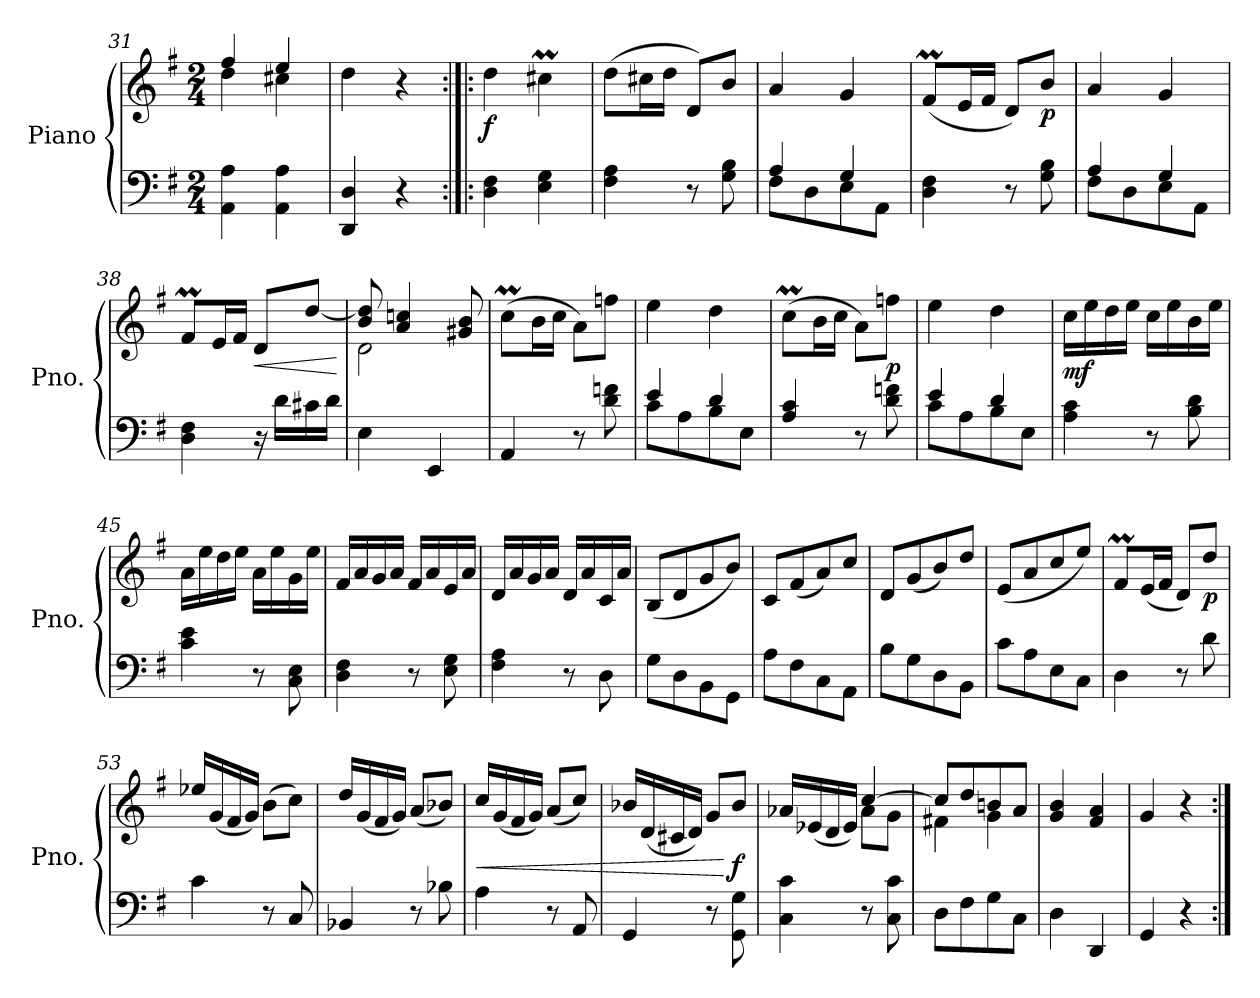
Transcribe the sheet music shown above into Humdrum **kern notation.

**kern	**kern	**dynam
*part1	*part1	*part1
*staff2	*staff1	*staff1/2
*I"Piano	*	*
*I'Pno.	*	*
*clefF4	*clefG2	*
*k[f#]	*k[f#]	*
*M2/4	*M2/4	*
=31	=31	=31
*	*^	*
4AA\ 4A\	4ff#/	4dd\	.
4AA\ 4A\	4ee/	4cc#X\	.
*	*v	*v	*
=32	=32	=32
4DD/ 4D/	4dd\	.
4r	4r	.
!!LO:PB:g=z
=33:|!|:	=33:|!|:	=33:|!|:
!	!	!LO:DY:b
4D\ 4F#\	4dd\	f
4E\ 4G\	4cc#Xm\	.
=34	=34	=34
4F#\ 4A\	(8dd\L	.
.	16cc#X\L	.
.	16dd\JJ	.
8r	8d/L)	.
8G\ 8B\	8b/J	.
=35	=35	=35
*^	*	*
4A/	8F#\L	4a/	.
.	8D\	.	.
4G/	8E\	4g/	.
.	8AA\J	.	.
*v	*v	*	*
=36	=36	=36
4D\ 4F#\	(8f#m/L	.
.	16e/L	.
.	16f#/JJ	.
8r	8d/L)	.
!	!	!LO:DY:b
8G\ 8B\	8b/J	p
=37	=37	=37
*^	*	*
4A/	8F#\L	4a/	.
.	8D\	.	.
4G/	8E\	4g/	.
.	8AA\J	.	.
*v	*v	*	*
=38	=38	=38
4D\ 4F#\	8f#m/L	.
.	16e/L	.
.	16f#/JJ	.
!	!	!LO:HP:b
16r	8d/L	<
16d\LL	.	.
16c#X\	[8dd/J	.
16d\JJ	.	.
.	.	[
=39	=39	=39
*	*^	*
4E\	8b/ 8dd/]	2d\	.
.	4a/ 4ccn/	.	.
4EE/	.	.	.
.	8g#X/ 8b/	.	.
*	*v	*v	*
!!LO:LB:g=z
=40	=40	=40
4AA/	(8ccM\L	.
.	16b\L	.
.	16cc\JJ	.
8r	8a\L)	.
8d\ 8fn\	8ffn\J	.
=41	=41	=41
*^	*	*
4e/	8c\L	4ee\	.
.	8A\	.	.
4d/	8B\	4dd\	.
.	8E\J	.	.
*v	*v	*	*
=42	=42	=42
4A/ 4c/	(8ccM\L	.
.	16b\L	.
.	16cc\JJ	.
8r	8a\L)	.
!	!	!LO:DY:b
8d\ 8fn\	8ffn\J	p
=43	=43	=43
*^	*	*
4e/	8c\L	4ee\	.
.	8A\	.	.
4d/	8B\	4dd\	.
.	8E\J	.	.
=44	=44	=44	=44
!	!	!	!LO:DY:b
*v	*v	*	*
4A\ 4c\	16cc\LL	mf
.	16ee\	.
.	16dd\	.
.	16ee\JJ	.
8r	16cc\LL	.
.	16ee\	.
8B\ 8d\	16b\	.
.	16ee\JJ	.
=45	=45	=45
4c\ 4e\	16a\LL	.
.	16ee\	.
.	16dd\	.
.	16ee\JJ	.
8r	16a\LL	.
.	16ee\	.
8C\ 8E\	16g\	.
.	16ee\JJ	.
!!LO:LB:g=z
=46	=46	=46
4D\ 4F#\	16f#/LL	.
.	16a/	.
.	16g/	.
.	16a/JJ	.
8r	16f#/LL	.
.	16a/	.
8E\ 8G\	16e/	.
.	16a/JJ	.
=47	=47	=47
4F#\ 4A\	16d/LL	.
.	16a/	.
.	16g/	.
.	16a/JJ	.
8r	16d/LL	.
.	16a/	.
8D\	16c/	.
.	16a/JJ	.
=48	=48	=48
8G\L	(8B/L	.
8D\	8d/	.
8BB\	8g/	.
8GG\J	8b/J)	.
=49	=49	=49
8A\L	8c/L	.
8F#\	(8f#/	.
8C\	8a/)	.
8AA\J	8cc/J	.
=50	=50	=50
8B\L	8d/L	.
8G\	(8g/	.
8D\	8b/)	.
8BB\J	8dd/J	.
!!LO:LB:g=z
=51	=51	=51
8c\L	(8e/L	.
8A\	8a/	.
8E\	8cc/	.
8C\J	8ee/J)	.
=52	=52	=52
4D\	8f#m/L	.
.	(16e/L	.
.	16f#/JJ	.
8r	8d/L)	.
!	!	!LO:DY:b
8d\	8dd/J	p
=53	=53	=53
4c\	16ee-X/LL	.
.	(16g/	.
.	16f#/	.
.	16g/JJ)	.
8r	(8b\L	.
8C/	8cc\J)	.
=54	=54	=54
4BB-X/	16dd/LL	.
.	(16g/	.
.	16f#/	.
.	16g/JJ)	.
8r	(8a/L	.
8B-X\	8b-X/J)	.
=55	=55	=55
!	!	!LO:HP:b
4A\	16cc/LL	<
.	(16g/	.
.	16f#/	.
.	16g/JJ)	.
8r	(8a/L	.
8AA/	8cc/J)	.
!!LO:LB:g=z
=56	=56	=56
4GG/	16b-X/LL	.
.	(16d/	.
.	16c#X/	.
.	16d/JJ)	.
8r	8g/L	.
!	!	!LO:DY:n=1:b
8GG\ 8G\	8b-/J	[ f
=57	=57	=57
*	*^	*
4C\ 4c\	16a-X/LL	4ryy	.
.	(16e-X/	.	.
.	16d/	.	.
.	16e-/JJ)	.	.
8r	[4cc/	8a-\L	.
8C\ 8c\	.	8g\J	.
=58	=58	=58	=58
8D\L	8cc/L]	4f#X\	.
8F#\	8dd/	.	.
8G\	8bn/	4g\	.
8C\J	8a/J	.	.
*	*v	*v	*
=59	=59	=59
4D\	4g/ 4b/	.
4DD/	4f#/ 4a/	.
=60	=60	=60
4GG/	4g/	.
4r	4r	.
=:|!	=:|!	=:|!
*-	*-	*-
